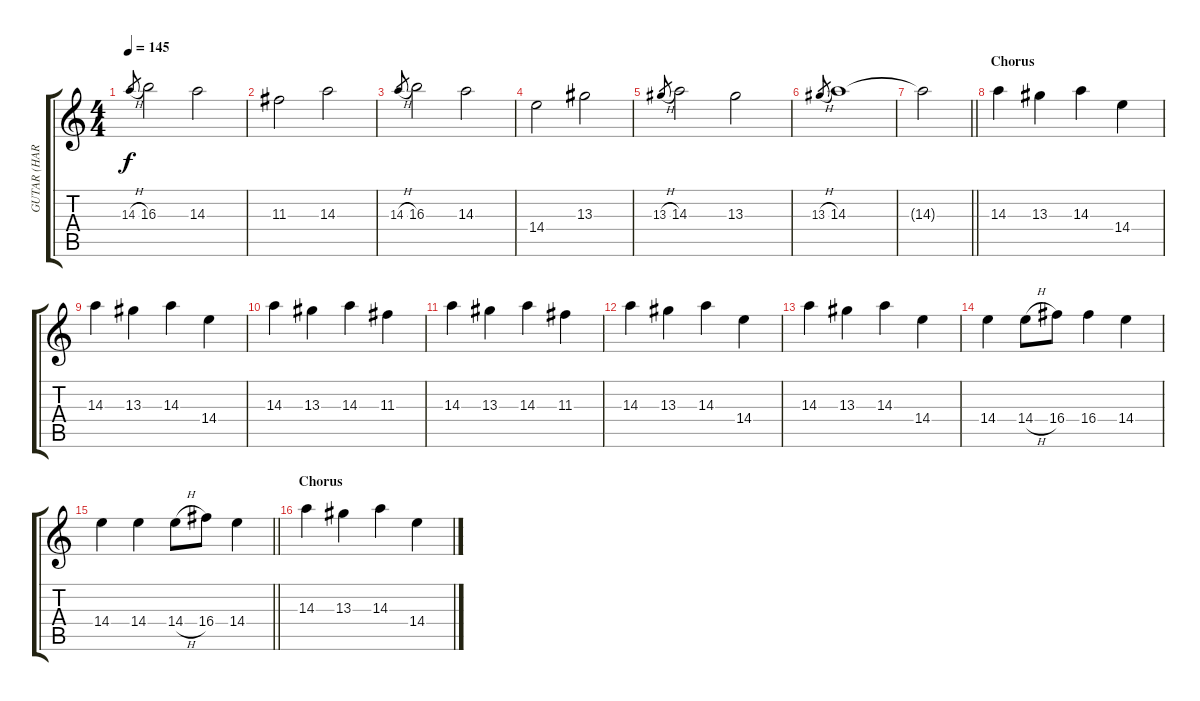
\track ("GUTAR (HARMONI)" "GUTAR (HAR") {instrument electricguitarclean}
\staff {score tabs}
\tuning (E4 B3 G3 D3 A2 E2) {hide}
\ts (4 4)
\tempo 145
\clef g2
\ks c
14.3{h}.8{gr dy f} 16.3.2 14.3.2 |
11.3.2 14.3.2 |
14.3{h}.8{gr} 16.3.2 14.3.2 |
14.4.2 13.3.2 |
13.3{h}.8{gr} 14.3.2 13.3.2 |
13.3{h}.8{gr} 14.3.1 |
\barLineRight lightlight
14.3{t}.2 |
\section ("" "Chorus")
14.3.4 13.3.4 14.3.4 14.4.4 |
14.3.4 13.3.4 14.3.4 14.4.4 |
14.3.4 13.3.4 14.3.4 11.3.4 |
14.3.4 13.3.4 14.3.4 11.3.4 |
14.3.4 13.3.4 14.3.4 14.4.4 |
14.3.4 13.3.4 14.3.4 14.4.4 |
14.4.4 14.4{h}.8 16.4.8 16.4.4 14.4.4 |
\barLineRight lightlight
14.4.4 14.4.4 14.4{h}.8 16.4.8 14.4.4 |
\section ("" "Chorus")
14.3.4 13.3.4 14.3.4 14.4.4
